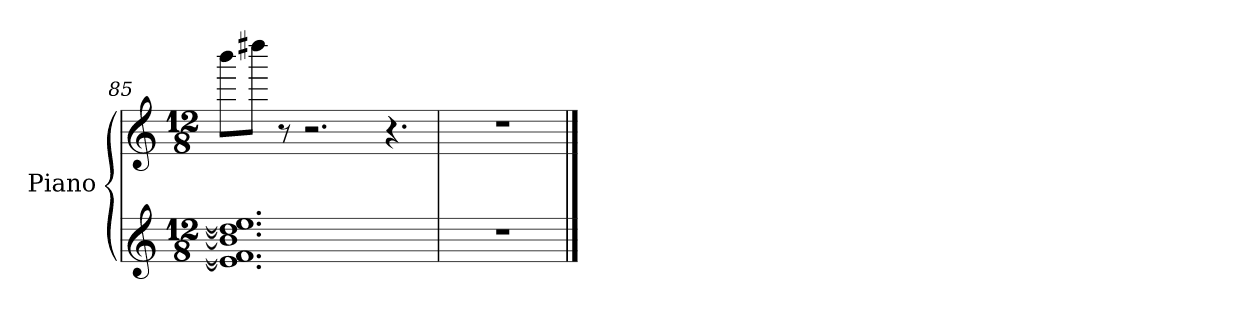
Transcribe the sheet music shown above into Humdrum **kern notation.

**kern	**kern
*part1	*part1
*staff2	*staff1
*I"Piano	*
*I'Pno.	*
*clefG2	*clefG2
*k[]	*k[]
*M12/8	*M12/8
=85	=85
1.e] 1.f#] 1.b] 1.dd#] 1.ee]	8bbb\L
.	8dddd#X\J
.	8r
.	2.r
.	4.r
=86	=86
1.r	1.r
==	==
*-	*-
